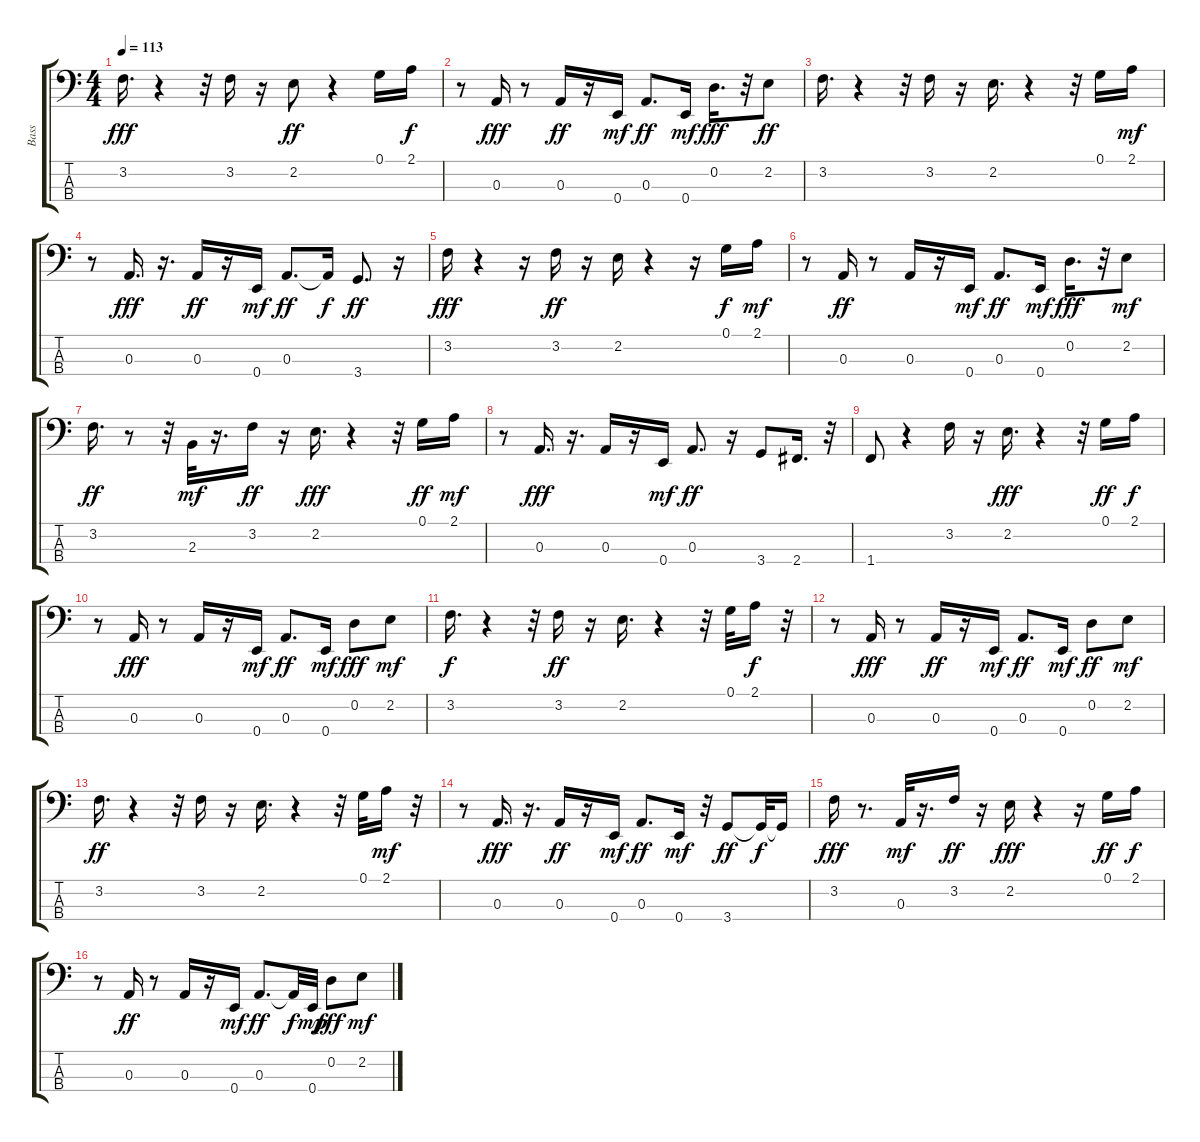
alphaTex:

\track ("Bass" "Bass") {instrument electricbasspick}
\staff {score tabs}
\tuning (G2 D2 A1 E1) {hide}
\ts (4 4)
\tempo 113
\clef f4
\ks c
3.2.16{d dy fff} r.4 r.32 3.2.16 r.16 2.2.8{dy ff} r.4 0.1.16 2.1.16{dy f} |
r.8 0.3.16{dy fff} r.8 0.3.16{dy ff} r.16 0.4.16{dy mf} 0.3.8{d dy ff} 0.4.16{dy mf} 0.2.16{d dy fff} r.32 2.2.8{dy ff} |
3.2.16{d} r.4 r.32 3.2.16 r.16 2.2.16{d} r.4 r.32 0.1.16 2.1.16{dy mf} |
r.8 0.3.16{d dy fff} r.16{d} 0.3.16{dy ff} r.16 0.4.16{dy mf} 0.3.8{d dy ff} 0.3{t}.16{dy f} 3.4.8{d dy ff} r.16 |
3.2.16{dy fff} r.4 r.16 3.2.16{dy ff} r.16 2.2.16 r.4 r.16 0.1.16{dy f} 2.1.16{dy mf} |
r.8 0.3.16{dy ff} r.8 0.3.16 r.16 0.4.16{dy mf} 0.3.8{d dy ff} 0.4.16{dy mf} 0.2.16{d dy fff} r.32 2.2.8{dy mf} |
3.2.16{d dy ff} r.8 r.32 2.3.32{dy mf} r.16{d} 3.2.16{dy ff} r.16 2.2.16{d dy fff} r.4 r.32 0.1.16{dy ff} 2.1.16{dy mf} |
r.8 0.3.16{d dy fff} r.16{d} 0.3.16 r.16 0.4.16{dy mf} 0.3.8{d dy ff} r.16 3.4.8 2.4.16{d} r.32 |
1.4.8 r.4 3.2.16 r.16 2.2.16{d dy fff} r.4 r.32 0.1.16{dy ff} 2.1.16{dy f} |
r.8 0.3.16{dy fff} r.8 0.3.16 r.16 0.4.16{dy mf} 0.3.8{d dy ff} 0.4.16{dy mf} 0.2.8{dy fff} 2.2.8{dy mf} |
3.2.16{d dy f} r.4 r.32 3.2.16{dy ff} r.16 2.2.16{d} r.4 r.32 0.1.32 2.1.16{dy f} r.32 |
r.8 0.3.16{dy fff} r.8 0.3.16{dy ff} r.16 0.4.16{dy mf} 0.3.8{d dy ff} 0.4.16{dy mf} 0.2.8{dy ff} 2.2.8{dy mf} |
3.2.16{d dy ff} r.4 r.32 3.2.16 r.16 2.2.16{d} r.4 r.32 0.1.32 2.1.16{dy mf} r.32 |
r.8 0.3.16{d dy fff} r.16{d} 0.3.16{dy ff} r.16 0.4.16{dy mf} 0.3.8{d dy ff} 0.4.16{dy mf} r.32 3.4.8{dy ff} 3.4{t}.32{dy f} 3.4{t}.16 |
3.2.16{dy fff} r.8{d} 0.3.32{dy mf} r.16{d} 3.2.16{dy ff} r.16 2.2.16{dy fff} r.4 r.16 0.1.16{dy ff} 2.1.16{dy f} |
r.8 0.3.16{dy ff} r.8 0.3.16 r.16 0.4.16{dy mf} 0.3.8{d dy ff} 0.3{t}.32{dy f} 0.4.32{dy mp} 0.2.8{dy fff} 2.2.8{dy mf}
